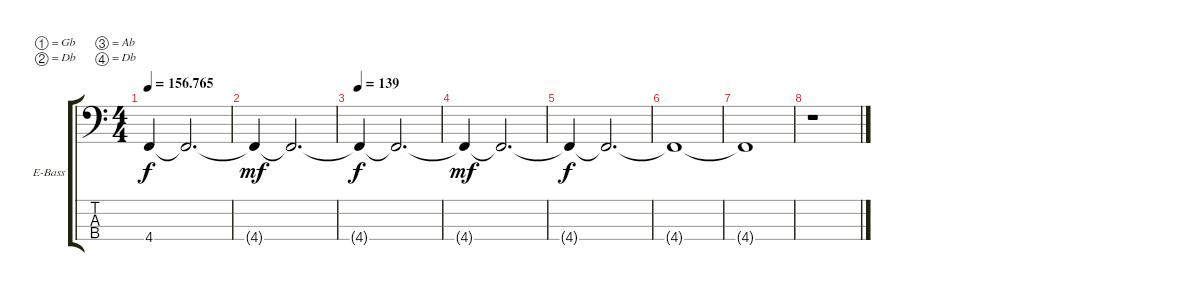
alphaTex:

\defaultSystemsLayout 4
\bracketExtendMode groupsimilarinstruments
\firstSystemTrackNameOrientation horizontal
\otherSystemsTrackNameOrientation horizontal
\track ("Andrey Bahnew" "E-Bass") {instrument electricbassfinger}
\staff {score tabs}
\tuning (Gb2 Db2 Ab1 Db1)
\ts (4 4)
\tempo
156.765
\accidentals auto
\clef f4
\ottava regular
\simile none
\scale
0.333333
\ks c
4.4{t}.4{dy f} 4.4{t}.2{d} |
\scale
0.333333 4.4{t}.4{dy mf} 4.4{t}.2{d} |
\tempo 139
\scale
0.333333 4.4{t}.4{dy f} 4.4{t}.2{d} |
\scale
0.333333 4.4{t}.4{dy mf} 4.4{t}.2{d} |
\scale
0.333333 4.4{t}.4{dy f} 4.4{t}.2{d} |
4.4{t}.1 |
4.4{t}.1 |
r.1
